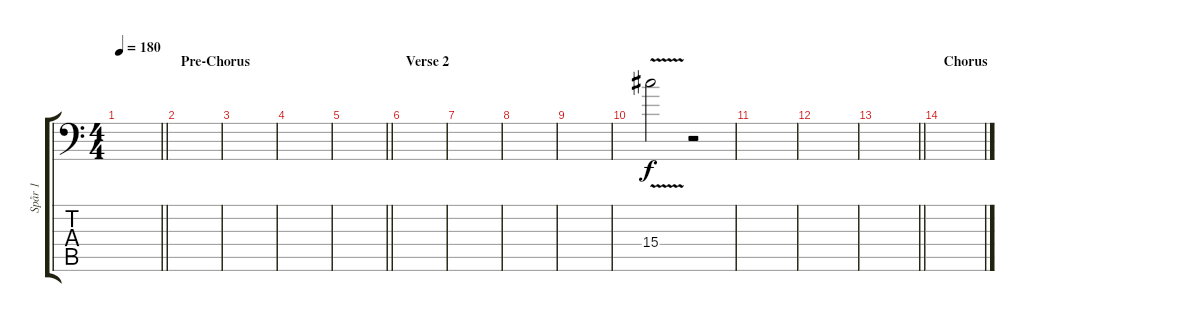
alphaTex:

\track ("Spår 1" "Spår 1") {instrument distortionguitar}
\staff {score tabs}
\tuning (C4 G3 Eb3 Bb2 F2 Bb1) {hide}
\ts (4 4)
\tempo 180
\clef f4
\barLineRight lightlight
\ks c
|
\section ("" "Pre-Chorus")
|
|
|
\barLineRight lightlight
|
\section ("" "Verse 2")
|
|
|
|
15.4{v}.2{instrument guitarharmonics} r.2 |
|
|
\barLineRight lightlight
|
\section ("" "Chorus")
